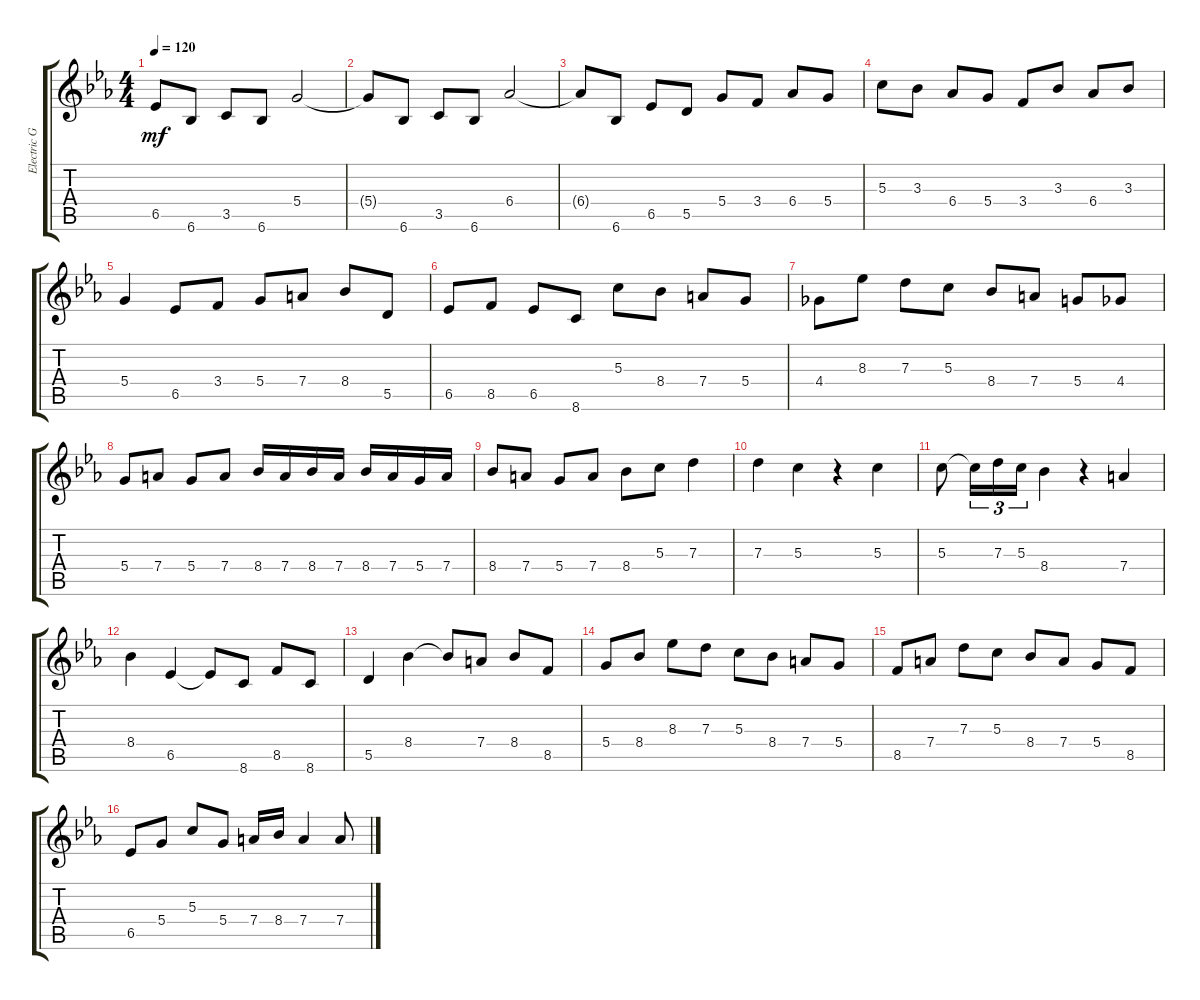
\track ("Electric Guitar" "Electric G") {instrument electricguitarclean}
\staff {score tabs}
\tuning (E4 B3 G3 D3 A2 E2) {hide}
\ts (4 4)
\tempo 120
\clef g2
\ks cminor
6.5.8{dy mf} 6.6.8 3.5.8 6.6.8 5.4.2 |
5.4{t}.8 6.6.8 3.5.8 6.6.8 6.4.2 |
6.4{t}.8 6.6.8 6.5.8 5.5.8 5.4.8 3.4.8 6.4.8 5.4.8 |
5.3.8 3.3.8 6.4.8 5.4.8 3.4.8 3.3.8 6.4.8 3.3.8 |
5.4.4 6.5.8 3.4.8 5.4.8 7.4.8 8.4.8 5.5.8 |
6.5.8 8.5.8 6.5.8 8.6.8 5.3.8 8.4.8 7.4.8 5.4.8 |
4.4.8 8.3.8 7.3.8 5.3.8 8.4.8 7.4.8 5.4.8 4.4.8 |
5.4.8 7.4.8 5.4.8 7.4.8 8.4.16 7.4.16 8.4.16 7.4.16 8.4.16 7.4.16 5.4.16 7.4.16 |
8.4.8 7.4.8 5.4.8 7.4.8 8.4.8 5.3.8 7.3.4 |
7.3.4 5.3.4 r.4 5.3.4 |
5.3.8 5.3{t}.16{tu (3 2)} 7.3.16{tu (3 2)} 5.3.16{tu (3 2)} 8.4.4 r.4 7.4.4 |
8.4.4 6.5.4 6.5{t}.8 8.6.8 8.5.8 8.6.8 |
5.5.4 8.4.4 8.4{t}.8 7.4.8 8.4.8 8.5.8 |
5.4.8 8.4.8 8.3.8 7.3.8 5.3.8 8.4.8 7.4.8 5.4.8 |
8.5.8 7.4.8 7.3.8 5.3.8 8.4.8 7.4.8 5.4.8 8.5.8 |
6.5.8 5.4.8 5.3.8 5.4.8 7.4.16 8.4.16 7.4.4 7.4.8
